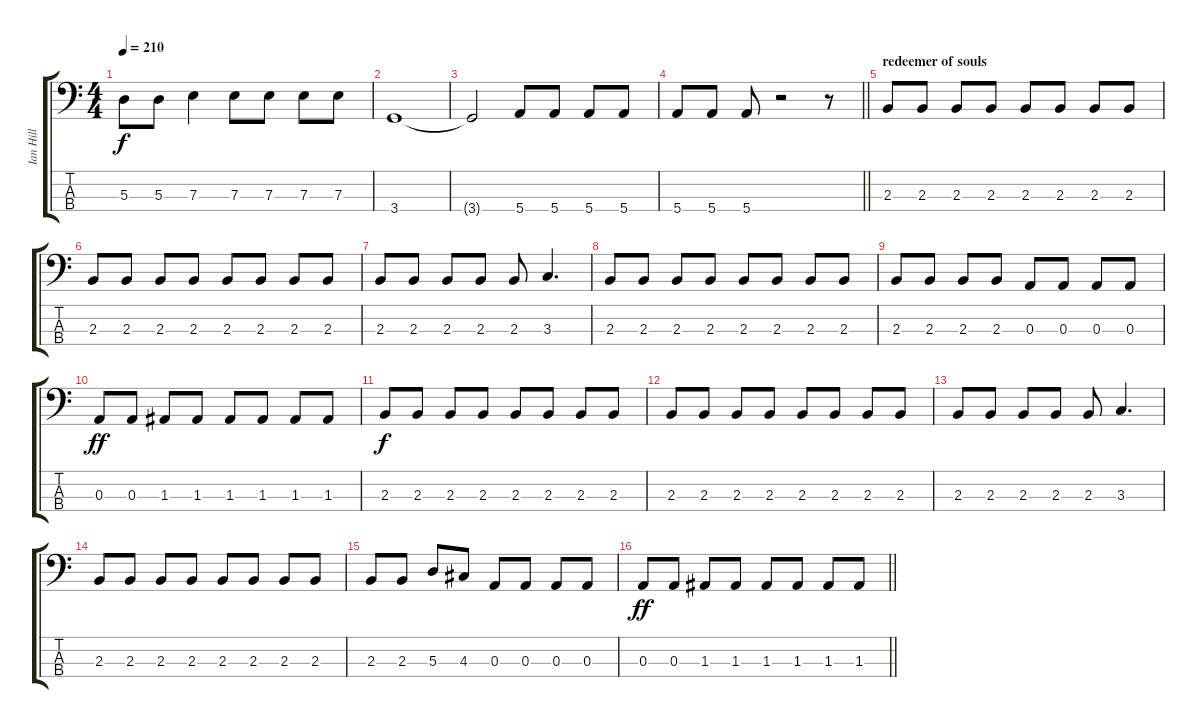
\track ("Ian Hill" "Ian Hill") {instrument electricbassfinger}
\staff {score tabs}
\tuning (G2 D2 A1 E1) {hide}
\ts (4 4)
\tempo 210
\clef f4
\ks c
5.3.8{dy f} 5.3.8 7.3.4 7.3.8 7.3.8 7.3.8 7.3.8 |
3.4.1 |
3.4{t}.2 5.4.8 5.4.8 5.4.8 5.4.8 |
\barLineRight lightlight
5.4.8 5.4.8 5.4.8 r.2 r.8 |
\section ("" "redeemer of souls ")
2.3.8 2.3.8 2.3.8 2.3.8 2.3.8 2.3.8 2.3.8 2.3.8 |
2.3.8 2.3.8 2.3.8 2.3.8 2.3.8 2.3.8 2.3.8 2.3.8 |
2.3.8 2.3.8 2.3.8 2.3.8 2.3.8 3.3.4{d} |
2.3.8 2.3.8 2.3.8 2.3.8 2.3.8 2.3.8 2.3.8 2.3.8 |
2.3.8 2.3.8 2.3.8 2.3.8 0.3.8 0.3.8 0.3.8 0.3.8 |
0.3.8{dy ff} 0.3.8 1.3.8 1.3.8 1.3.8 1.3.8 1.3.8 1.3.8 |
2.3.8{dy f} 2.3.8 2.3.8 2.3.8 2.3.8 2.3.8 2.3.8 2.3.8 |
2.3.8 2.3.8 2.3.8 2.3.8 2.3.8 2.3.8 2.3.8 2.3.8 |
2.3.8 2.3.8 2.3.8 2.3.8 2.3.8 3.3.4{d} |
2.3.8 2.3.8 2.3.8 2.3.8 2.3.8 2.3.8 2.3.8 2.3.8 |
2.3.8 2.3.8 5.3.8 4.3.8 0.3.8 0.3.8 0.3.8 0.3.8 |
\barLineRight lightlight
0.3.8{dy ff} 0.3.8 1.3.8 1.3.8 1.3.8 1.3.8 1.3.8 1.3.8
